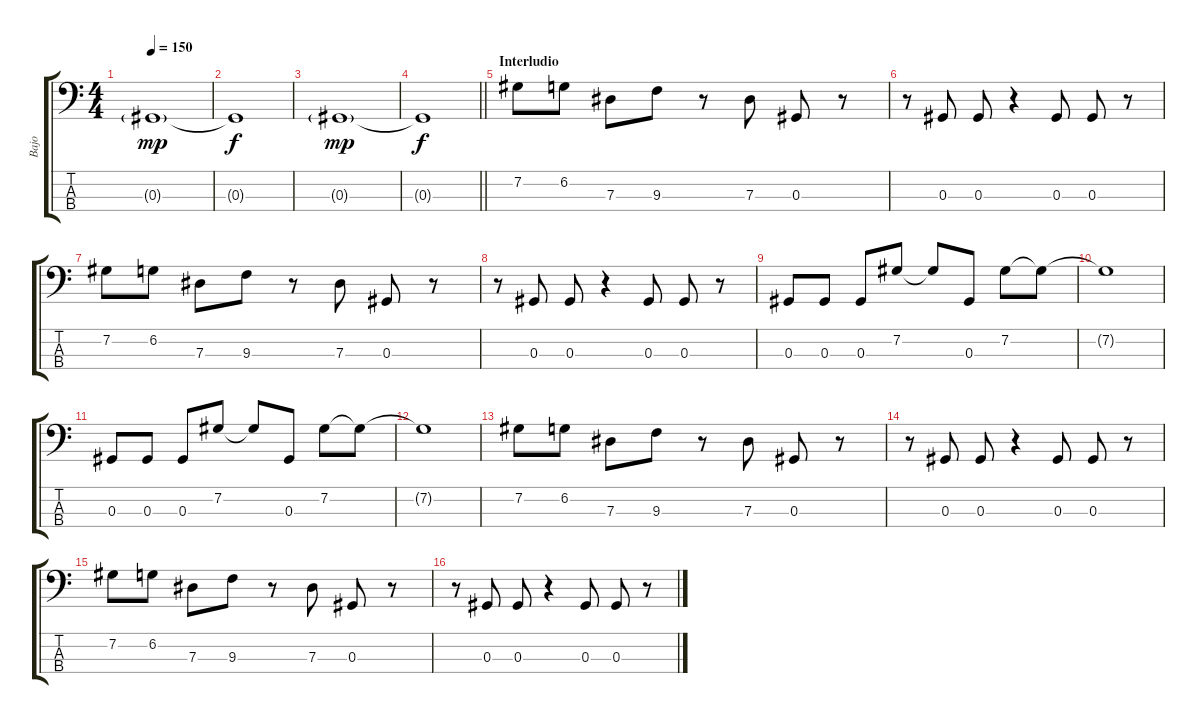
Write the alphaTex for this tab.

\track ("Bajo" "Bajo") {instrument electricbassfinger}
\staff {score tabs}
\tuning (Gb2 Db2 Ab1 Db1) {hide}
\ts (4 4)
\tempo 150
\clef f4
\ks c
0.3{g}.1{dy mp} |
0.3{t}.1{dy f} |
0.3{g}.1{dy mp} |
\barLineRight lightlight
0.3{t}.1{dy f} |
\section ("" "Interludio")
7.2.8 6.2.8 7.3.8 9.3.8 r.8 7.3.8 0.3.8 r.8 |
r.8 0.3.8 0.3.8 r.4 0.3.8 0.3.8 r.8 |
7.2.8 6.2.8 7.3.8 9.3.8 r.8 7.3.8 0.3.8 r.8 |
r.8 0.3.8 0.3.8 r.4 0.3.8 0.3.8 r.8 |
0.3.8 0.3.8 0.3.8 7.2.8 7.2{t}.8 0.3.8 7.2.8 7.2{t}.8 |
7.2{t}.1 |
0.3.8 0.3.8 0.3.8 7.2.8 7.2{t}.8 0.3.8 7.2.8 7.2{t}.8 |
7.2{t}.1 |
7.2.8 6.2.8 7.3.8 9.3.8 r.8 7.3.8 0.3.8 r.8 |
r.8 0.3.8 0.3.8 r.4 0.3.8 0.3.8 r.8 |
7.2.8 6.2.8 7.3.8 9.3.8 r.8 7.3.8 0.3.8 r.8 |
r.8 0.3.8 0.3.8 r.4 0.3.8 0.3.8 r.8
